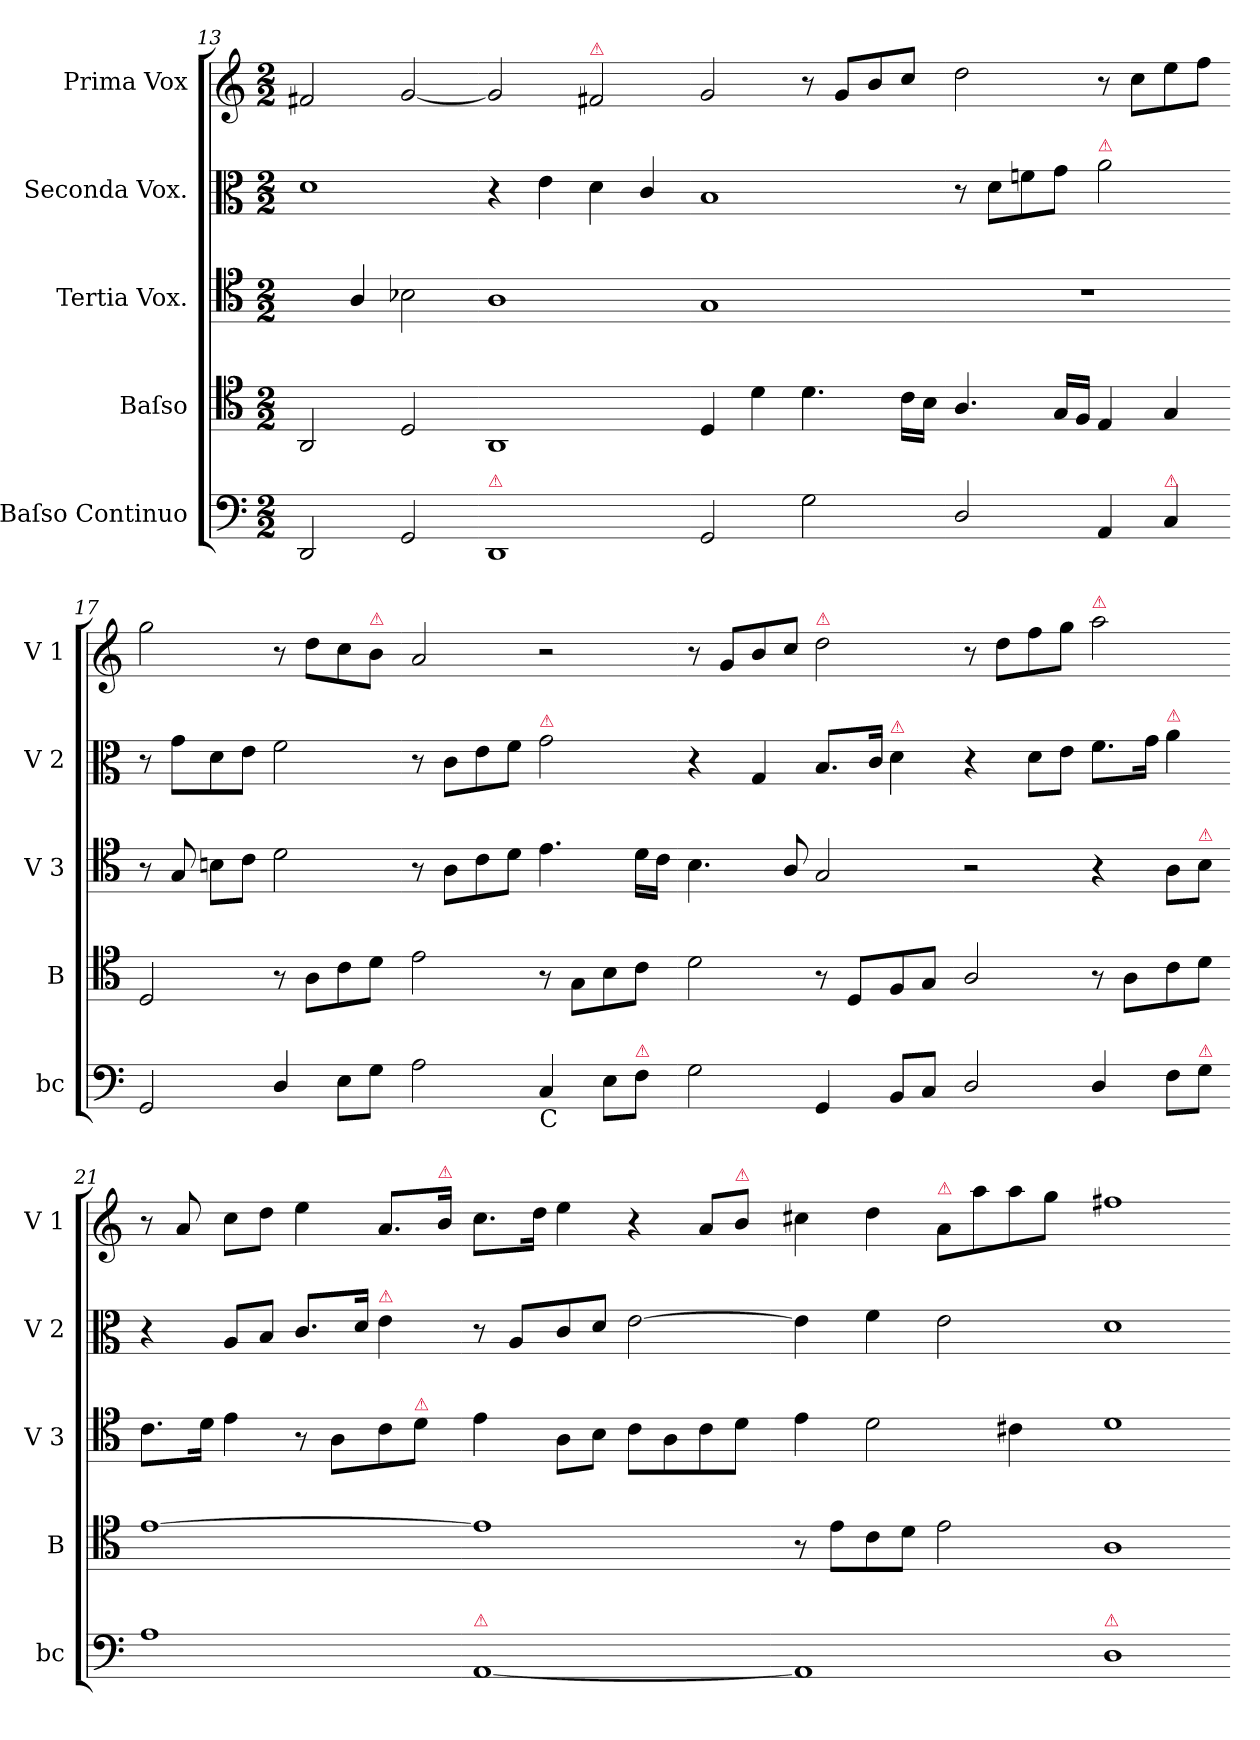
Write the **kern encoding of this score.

**kern	**kern	**kern	**kern	**kern
*part5	*part4	*part3	*part2	*part1
*staff5	*staff4	*staff3	*staff2	*staff1
*I"Baſso Continuo	*I"Baſso	*I"Tertia Vox.	*I"Seconda Vox.	*I"Prima Vox
*I'bc	*I'B	*I'V 3	*I'V 2	*I'V 1
*clefF4	*clefC4	*clefC4	*clefC3	*clefG2
*k[]	*k[]	*k[]	*k[]	*k[]
*M2/2	*M2/2	*M2/2	*M2/2	*M2/2
=13	=13	=13	=13	=13
2DD/	2AA/	4ryy	1d	2f#X/
.	.	4A/	.	.
2GG/	2D/	2B-X\	.	[2g
=14-	=14-	=14-	=14-	=14-
!LO:TX:a:color=crimson:t=⚠	!	!	!	!
1DD	1AA	1A	4r	2g]
.	.	.	4e\	.
!	!	!	!	!LO:TX:a:color=crimson:t=⚠
.	.	.	4d\	2f#X/
.	.	.	4c/	.
=15-	=15-	=15-	=15-	=15-
2GG/	4D/	1G	1B	2g/
.	4d\	.	.	.
2G\	4.d\	.	.	8r
.	.	.	.	8g/L
.	.	.	.	8b/
.	16c\LL	.	.	8cc/J
.	16B\JJ	.	.	.
=16-	=16-	=16-	=16-	=16-
2D/	4.A/	1r	8r	2dd\
.	.	.	8d\L	.
.	.	.	8fn\	.
.	16G/LL	.	8g\J	.
.	16F/JJ	.	.	.
!	!	!	!LO:TX:a:color=crimson:t=⚠	!
4AA/	4E/	.	2a\	8r
.	.	.	.	8cc\L
!LO:TX:a:color=crimson:t=⚠	!	!	!	!
4C/	4G/	.	.	8ee\
.	.	.	.	8ff\J
=17-	=17-	=17-	=17-	=17-
2GG/	2D/	8r	8r	2gg\
.	.	8G/	8g\L	.
.	.	8Bn\L	8d\	.
.	.	8c\J	8e\J	.
4D/	8r	2d\	2f\	8r
.	8A\L	.	.	8dd\L
8E\L	8c\	.	.	8cc\
!	!	!	!	!LO:TX:a:color=crimson:t=⚠
8G\J	8d\J	.	.	8b\J
=18-	=18-	=18-	=18-	=18-
2A\	2e\	8r	8r	2a/
.	.	8A\L	8c\L	.
.	.	8c\	8e\	.
.	.	8d\J	8f\J	.
!	!	!	!LO:TX:a:color=crimson:t=⚠	!
!LO:TX:b:t=C	!	!	!	!
4C/	8r	4.e\	2g\	2r
.	8G\L	.	.	.
8E\L	8B\	.	.	.
!LO:TX:a:color=crimson:t=⚠	!	!	!	!
8F\J	8c\J	16d\LL	.	.
.	.	16c\JJ	.	.
=19-	=19-	=19-	=19-	=19-
2G\	2d\	4.B\	4r	8r
.	.	.	.	8g/L
.	.	.	4G/	8b/
.	.	8A/	.	8cc/J
!	!	!	!	!LO:TX:a:color=crimson:t=⚠
4GG/	8r	2G/	8.B/L	2dd\
.	8D/L	.	.	.
.	.	.	16c/Jk	.
!	!	!	!LO:TX:a:color=crimson:t=⚠	!
8BB/L	8F/	.	4d\	.
8C/J	8G/J	.	.	.
=20-	=20-	=20-	=20-	=20-
2D/	2A/	2r	4r	8r
.	.	.	.	8dd\L
.	.	.	8d\L	8ff\
.	.	.	8e\J	8gg\J
!	!	!	!	!LO:TX:a:color=crimson:t=⚠
4D/	8r	4r	8.f\L	2aa\
.	8A\L	.	.	.
.	.	.	16g\Jk	.
!	!	!	!LO:TX:a:color=crimson:t=⚠	!
8F\L	8c\	8A\L	4a\	.
!	!	!LO:TX:a:color=crimson:t=⚠	!	!
!LO:TX:a:color=crimson:t=⚠	!	!	!	!
8G\J	8d\J	8B\J	.	.
=21-	=21-	=21-	=21-	=21-
1A	[1e	8.c\L	4r	8r
.	.	.	.	8a/
.	.	16d\Jk	.	.
.	.	4e\	8A/L	8cc\L
.	.	.	8B/J	8dd\J
.	.	8r	8.c/L	4ee\
.	.	8A\L	.	.
.	.	.	16d/Jk	.
!	!	!	!LO:TX:a:color=crimson:t=⚠	!
.	.	8c\	4e\	8.a/L
!	!	!LO:TX:a:color=crimson:t=⚠	!	!
.	.	8d\J	.	.
!	!	!	!	!LO:TX:a:color=crimson:t=⚠
.	.	.	.	16b/Jk
=22-	=22-	=22-	=22-	=22-
!LO:TX:a:color=crimson:t=⚠	!	!	!	!
[1AA	1e]	4e\	8r	8.cc\L
.	.	.	8A/L	.
.	.	.	.	16dd\Jk
.	.	8A\L	8c/	4ee\
.	.	8B\J	8d/J	.
.	.	8c\L	[2e\	4r
.	.	8A\	.	.
.	.	8c\	.	8a/L
!	!	!	!	!LO:TX:a:color=crimson:t=⚠
.	.	8d\J	.	8b/J
=23-	=23-	=23-	=23-	=23-
1AA]	8r	4e\	4e\]	4cc#X\
.	8e\L	.	.	.
.	8c\	2d\	4f\	4dd\
.	8d\J	.	.	.
!	!	!	!	!LO:TX:a:color=crimson:t=⚠
.	2e\	.	2e\	8a/L
.	.	.	.	8aa\
.	.	4c#X\	.	8aa\
.	.	.	.	8gg\J
=24-	=24-	=24-	=24-	=24-
!LO:TX:a:color=crimson:t=⚠	!	!	!	!
1D	1A	1d	1d	1ff#X
=-	=-	=-	=-	=-
*-	*-	*-	*-	*-
